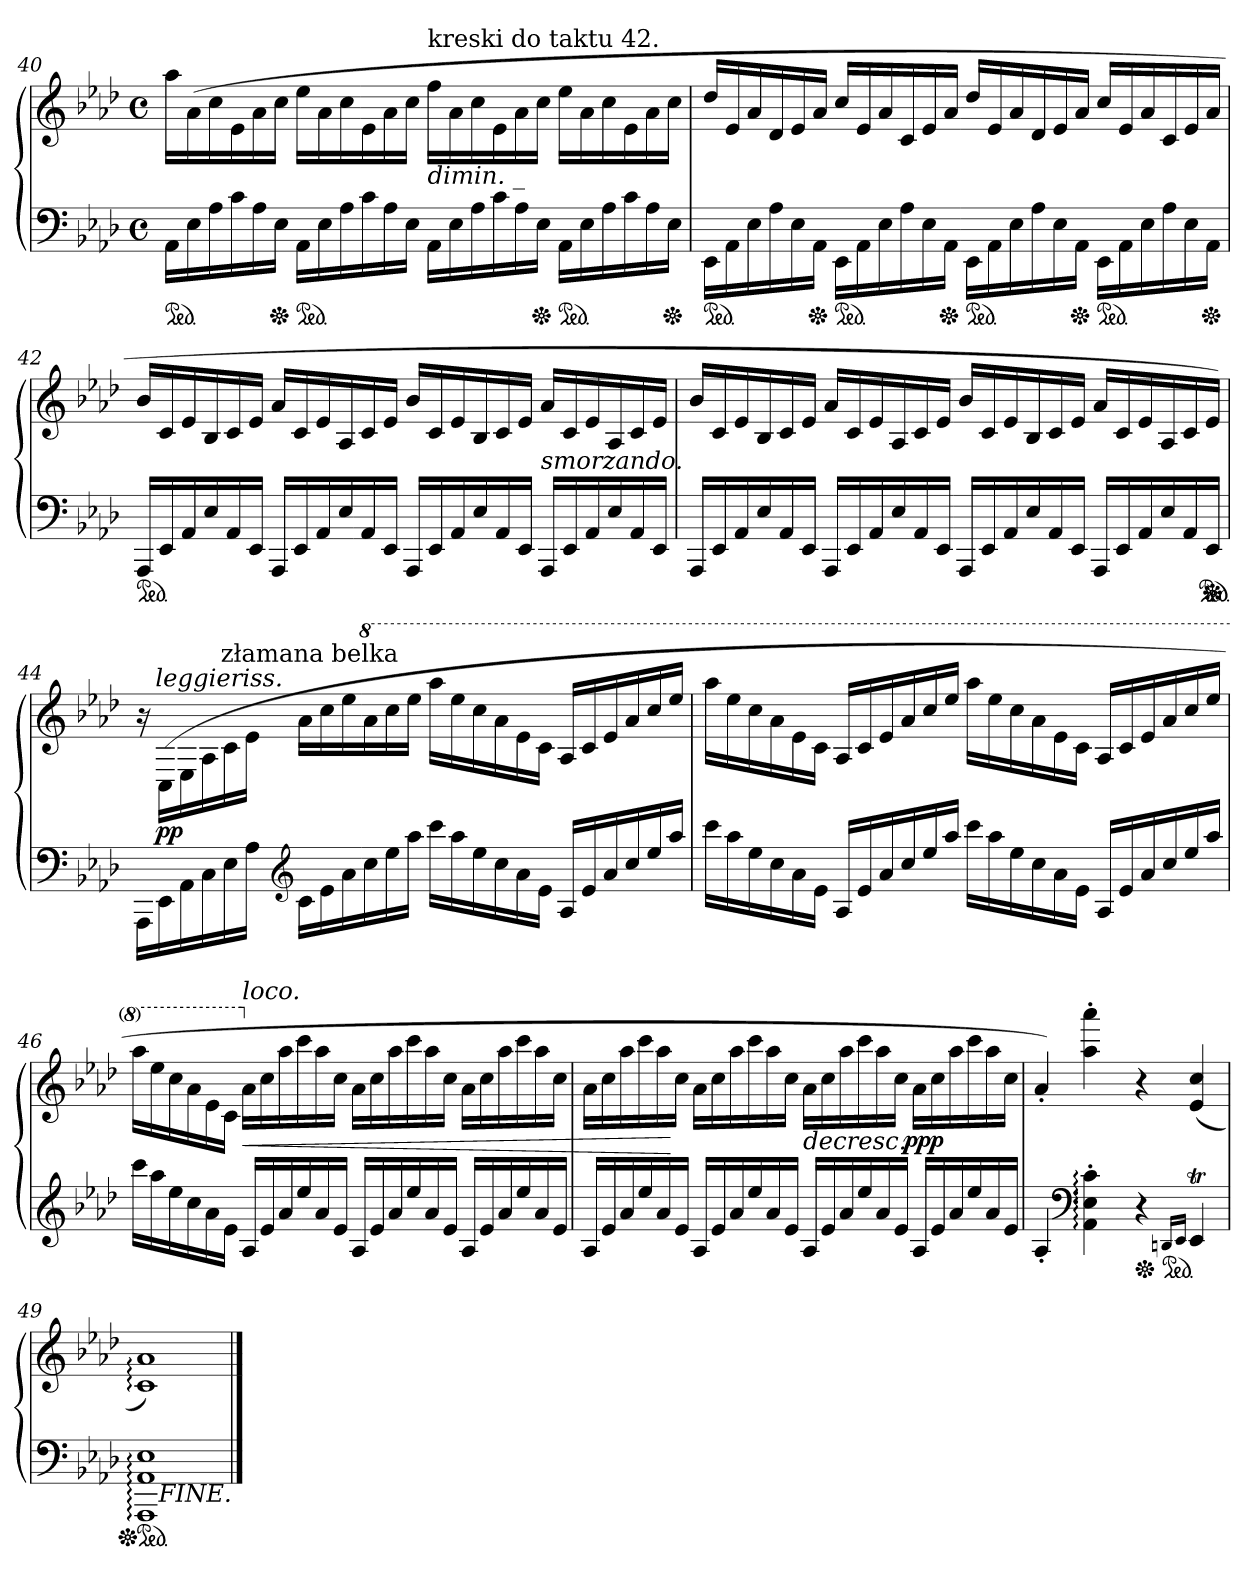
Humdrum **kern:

**kern	**kern	**dynam
*part1	*part1	*part1
*staff2	*staff1	*staff1/2
*clefF4	*clefG2	*
*k[b-e-a-d-]	*k[b-e-a-d-]	*
*M4/4	*M4/4	*
*met(c)	*met(c)	*
*Xtuplet	*Xtuplet	*
*ped	*	*
=40	=40	=40
24AA-!\LL	24aa-\LL	.
24E-!	(>24a-!	.
24A-!	24cc!	.
24c!	24e-!	.
24A-!	24a-!	.
*Xped	*	*
24E-!JJ	24cc!JJ	.
*ped	*	*
24AA-!\LL	24ee-\LL	.
24E-!	24a-!	.
24A-!	24cc!	.
24c!	24e-!	.
24A-!	24a-!	.
24E-!JJ	24cc!JJ	.
!	!LO:TX:a:t=kreski do taktu 42.	!
!	!LO:TX:b:i:t=dimin. _	!
24AA-!\LL	24ff\LL	.
24E-!	24a-!	.
24A-!	24cc!	.
24c!	24e-!	.
24A-!	24a-!	.
*Xped	*	*
24E-!JJ	24cc!JJ	.
*ped	*	*
24AA-!\LL	24ee-\LL	.
24E-!	24a-!	.
24A-!	24cc!	.
24c!	24e-!	.
24A-!	24a-!	.
*Xped	*	*
24E-!JJ	24cc!JJ	.
=41	=41	=41
*ped	*	*
24EE-\LL	24dd-LL	.
24AA-!	24e-!	.
24E-!	24a-!	.
24A-!	24d-!	.
24E-!	24e-!	.
*Xped	*	*
24AA-!JJ	24a-!JJ	.
*ped	*	*
24EE-!\LL	24ccLL	.
24AA-!	24e-!	.
24E-!	24a-!	.
24A-!	24c!	.
24E-!	24e-!	.
*Xped	*	*
24AA-!JJ	24a-!JJ	.
*ped	*	*
24EE-!\LL	24dd-LL	.
24AA-!	24e-!	.
24E-!	24a-!	.
24A-!	24d-!	.
24E-!	24e-!	.
*Xped	*	*
24AA-!JJ	24a-!JJ	.
*ped	*	*
24EE-!\LL	24ccLL	.
24AA-!	24e-!	.
24E-!	24a-!	.
24A-!	24c!	.
24E-!	24e-!	.
*Xped	*	*
24AA-!JJ	24a-!JJ	.
=42	=42	=42
*ped	*	*
24AAA-LL	24b-LL	.
24EE-!	24c!	.
24AA-!	24e-!	.
24E-!	24B-	.
24AA-!	24c!	.
24EE-!JJ	24e-!JJ	.
24AAA-LL	24a-LL	.
24EE-!	24c!	.
24AA-!	24e-!	.
24E-!	24A-	.
24AA-!	24c!	.
24EE-!JJ	24e-!JJ	.
24AAA-LL	24b-LL	.
24EE-!	24c!	.
24AA-!	24e-!	.
24E-!	24B-	.
24AA-!	24c!	.
24EE-!JJ	24e-!JJ	.
!	!LO:TX:b:i:t=smorzando.	!
24AAA-LL	24a-LL	.
24EE-!	24c!	.
24AA-!	24e-!	.
24E-!	24A-	.
24AA-!	24c!	.
24EE-!JJ	24e-!JJ	.
=43	=43	=43
24AAA-LL	24b-LL	.
24EE-!	24c!	.
24AA-!	24e-!	.
24E-!	24B-	.
24AA-!	24c!	.
24EE-!JJ	24e-!JJ	.
24AAA-LL	24a-LL	.
24EE-!	24c!	.
24AA-!	24e-!	.
24E-!	24A-	.
24AA-!	24c!	.
24EE-!JJ	24e-!JJ	.
24AAA-LL	24b-LL	.
24EE-!	24c!	.
24AA-!	24e-!	.
24E-!	24B-	.
24AA-!	24c!	.
24EE-!JJ	24e-!JJ	.
24AAA-LL	24a-LL	.
24EE-!	24c!	.
24AA-!	24e-!	.
24E-!	24A-	.
24AA-!	24c!	.
*Xped	*	*
24EE-!JJ	24e-!JJ)	.
*ped	*	*
=44	=44	=44
24AAA-!\LL	24r	.
!	!LO:TX:a:i:t=leggieriss.	!
24EE-!	(>24C!\LL	pp
24AA-!	24E-!\	.
24C!	24A-!\	.
!	!LO:TX:a:t=złamana belka	!
24E-!	24c!/	.
24A-!JJ	24e-!/JJ	.
*clefG2	*	*
24c!\LL	24a-!\LL	.
24e-!	24cc!	.
24a-!	24ee-!	.
*	*8va	*
24cc!	24aa-!	.
24ee-!	24ccc!	.
24aa-!JJ	24eee-!JJ	.
24ccc\LL	24aaa-\LL	.
24aa-!	24eee-!	.
24ee-!	24ccc!	.
24cc!	24aa-!	.
24a-!	24ee-!	.
24e-!JJ	24cc!JJ	.
24A-LL	24a-LL	.
24e-!	24cc!	.
24a-!	24ee-!	.
24cc!	24aa-!	.
24ee-!	24ccc!	.
24aa-!JJ	24eee-!JJ	.
=45	=45	=45
24ccc\LL	24aaa-\LL	.
24aa-!	24eee-!	.
24ee-!	24ccc!	.
24cc!	24aa-!	.
24a-!	24ee-!	.
24e-!JJ	24cc!JJ	.
24A-LL	24a-LL	.
24e-!	24cc!	.
24a-!	24ee-!	.
24cc!	24aa-!	.
24ee-!	24ccc!	.
24aa-!JJ	24eee-!JJ	.
24ccc\LL	24aaa-\LL	.
24aa-!	24eee-!	.
24ee-!	24ccc!	.
24cc!	24aa-!	.
24a-!	24ee-!	.
24e-!JJ	24cc!JJ	.
24A-LL	24a-LL	.
24e-!	24cc!	.
24a-!	24ee-!	.
24cc!	24aa-!	.
24ee-!	24ccc!	.
24aa-!JJ	24eee-!JJ	.
=46	=46	=46
24ccc\LL	24aaa-\LL	.
24aa-!	24eee-!	.
24ee-!	24ccc!	.
24cc!	24aa-!	.
24a-!	24ee-!	.
24e-!JJ	24cc!JJ	.
*	*X8va	*
!	!LO:TX:a:i:t=loco.	!
24A-!LL	24a-!\LL	<
24e-!	24cc!	.
24a-!	24aa-!	.
24ee-!	24ccc!	.
24a-!	24aa-!	.
24e-!JJ	24cc!JJ	.
24A-!LL	24a-!\LL	.
24e-!	24cc!	.
24a-!	24aa-!	.
24ee-!	24ccc!	.
24a-!	24aa-!	.
24e-!JJ	24cc!JJ	.
24A-!LL	24a-!\LL	.
24e-!	24cc!	.
24a-!	24aa-!	.
24ee-!	24ccc!	.
24a-!	24aa-!	.
24e-!JJ	24cc!JJ	.
=47	=47	=47
*	*^	*
24A-!LL	24a-!\LL	3%2ryy	.
24e-!	24cc!	.	.
24a-!	24aa-!	.	.
24ee-!	24ccc!	.	.
24a-!	24aa-!	.	.
24e-!JJ	24cc!JJ	.	[
24A-!LL	24a-!\LL	.	.
24e-!	24cc!	.	.
24a-!	24aa-!	.	.
24ee-!	24ccc!	.	.
24a-!	24aa-!	.	.
24e-!JJ	24cc!JJ	.	.
24A-!LL	24a-!\LL	.	>
24e-!	24cc!	.	.
24a-!	24aa-!	.	.
24ee-!	24ccc!	.	.
24a-!	24aa-!	24.ryy	.
24e-!JJ	24cc!JJ	.	.
.	.	6ryy	ppp
24A-!LL	24a-!\LL	.	.
24e-!	24cc!	.	.
24a-!	24aa-!	.	.
24ee-!	24ccc!	.	.
.	.	12ryy	.
24a-!	24aa-!	.	.
24e-!JJ	24cc!JJ	.	]
.	.	48ryy	.
=48	=48	=48	=48
4A-'	4a-')	2ryy	.
*clefF4	*	*	*
4AA-:' 4E-:' 4c:'	4aa-' 4aaa-'	.	.
*Xped	*	*	*
4r	4r	8ryy	.
*ped	*	*	*
.	.	4.ryy	.
16qqDDn/LL	.	.	.
16qqEE-/JJ	.	.	.
4EE-T	(>4e- 4cc	.	.
*	*v	*v	*
=49	=49	=49
*Xped	*	*
*ped	*	*
1AAA-: 1AA-: 1E-:	1c: 1a-:)	.
!LO:TX:b:i:t=FINE.	!	!
==	==	==
*-	*-	*-
